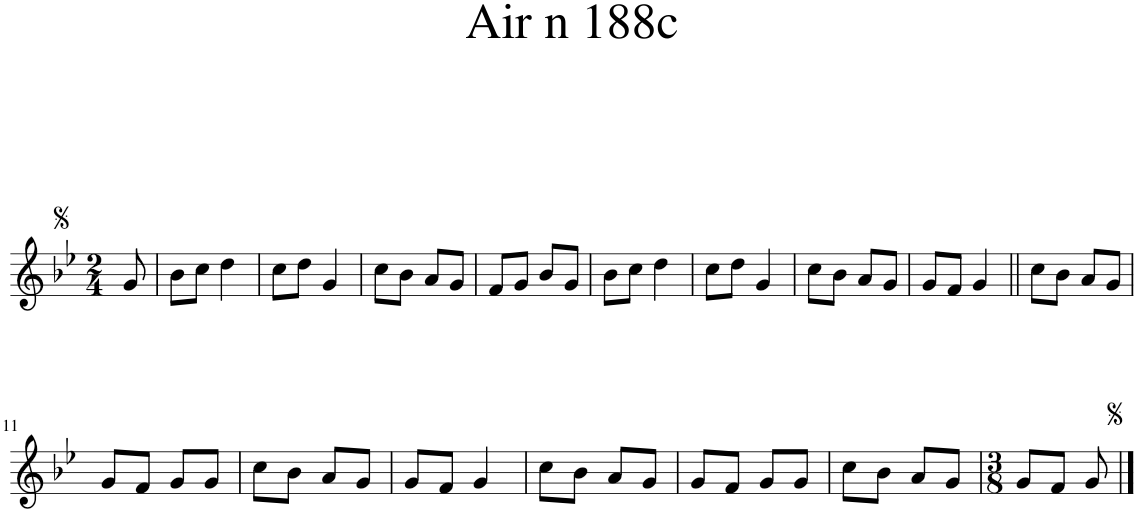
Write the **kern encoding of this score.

**kern
*part1
*staff1
*I"Piano
*I'Pno.
*clefG2
*k[b-e-]
*M2/4
=1
8g/
=2
8b-\L
8cc\J
4dd\
=3
8cc\L
8dd\J
4g/
=4
8cc\L
8b-\J
8a/L
8g/J
=5
8f/L
8g/J
8b-/L
8g/J
=6
8b-\L
8cc\J
4dd\
=7
8cc\L
8dd\J
4g/
=8
8cc\L
8b-\J
8a/L
8g/J
=9
8g/L
8f/J
4g/
=10||
8cc\L
8b-\J
8a/L
8g/J
!!LO:LB:g=z
=11
8g/L
8f/J
8g/L
8g/J
=12
8cc\L
8b-\J
8a/L
8g/J
=13
8g/L
8f/J
4g/
=14
8cc\L
8b-\J
8a/L
8g/J
=15
8g/L
8f/J
8g/L
8g/J
=16
8cc\L
8b-\J
8a/L
8g/J
=17
*M3/8
8g/L
8f/J
8g/
==
*-
